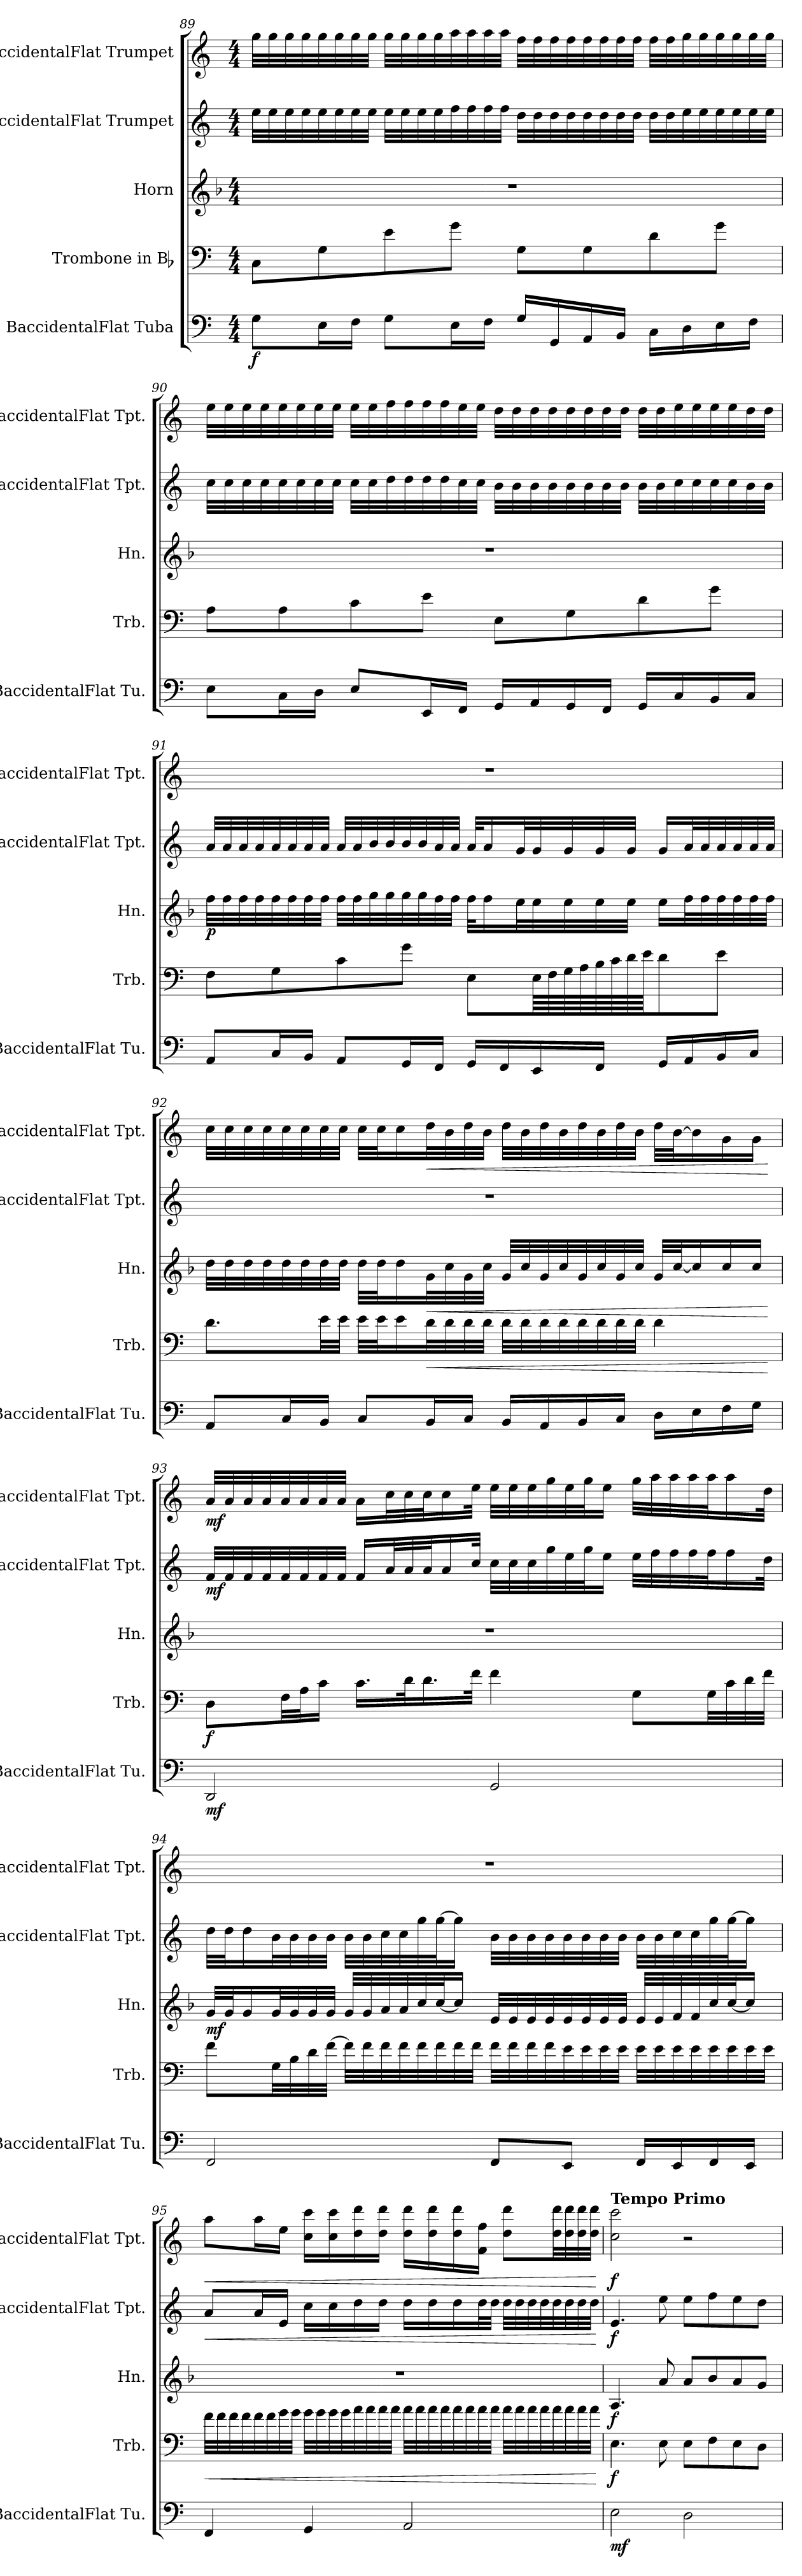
**kern	**dynam	**kern	**dynam	**kern	**dynam	**kern	**dynam	**kern	**dynam
*part5	*part5	*part4	*part4	*part3	*part3	*part2	*part2	*part1	*part1
*staff5	*staff5	*staff4	*staff4	*staff3	*staff3	*staff2	*staff2	*staff1	*staff1
*I"BaccidentalFlat Tuba	*	*I"Trombone in Bb	*	*I"Horn	*	*I"BaccidentalFlat Trumpet	*	*I"BaccidentalFlat Trumpet	*
*I'BaccidentalFlat Tu.	*	*I'Trb.	*	*I'Hn.	*	*I'BaccidentalFlat Tpt.	*	*I'BaccidentalFlat Tpt.	*
!!LO:PB:g=z
*clefF4	*	*clefF4	*	*clefG2	*	*clefG2	*	*clefG2	*
*ITrd1c2	*	*ITrd1c2	*	*ITrd4c7	*	*ITrd1c2	*	*ITrd1c2	*
*k[b-e-]	*	*k[b-e-]	*	*k[b-e-]	*	*k[b-e-]	*	*k[b-e-]	*
*M4/4	*	*M4/4	*	*M4/4	*	*M4/4	*	*M4/4	*
=89	=89	=89	=89	=89	=89	=89	=89	=89	=89
!	!LO:DY:b	!	!	!	!	!	!	!	!
8F\L	f	8BB-\L	.	1r	.	32dd\LLL	.	32ff\LLL	.
.	.	.	.	.	.	32dd\	.	32ff\	.
.	.	.	.	.	.	32dd\	.	32ff\	.
.	.	.	.	.	.	32dd\	.	32ff\	.
16D\L	.	8F\	.	.	.	32dd\	.	32ff\	.
.	.	.	.	.	.	32dd\	.	32ff\	.
16E-\JJ	.	.	.	.	.	32dd\	.	32ff\	.
.	.	.	.	.	.	32dd\JJJ	.	32ff\JJJ	.
8F\L	.	8d\	.	.	.	32dd\LLL	.	32ff\LLL	.
.	.	.	.	.	.	32dd\	.	32ff\	.
.	.	.	.	.	.	32dd\	.	32ff\	.
.	.	.	.	.	.	32dd\	.	32ff\	.
16D\L	.	8f\J	.	.	.	32ee-\	.	32gg\	.
.	.	.	.	.	.	32ee-\	.	32gg\	.
16E-\JJ	.	.	.	.	.	32ee-\	.	32gg\	.
.	.	.	.	.	.	32ee-\JJJ	.	32gg\JJJ	.
16F/LL	.	8F\L	.	.	.	32cc\LLL	.	32ee-\LLL	.
.	.	.	.	.	.	32cc\	.	32ee-\	.
16FF/	.	.	.	.	.	32cc\	.	32ee-\	.
.	.	.	.	.	.	32cc\	.	32ee-\	.
16GG/	.	8F\	.	.	.	32cc\	.	32ee-\	.
.	.	.	.	.	.	32cc\	.	32ee-\	.
16AA/JJ	.	.	.	.	.	32cc\	.	32ee-\	.
.	.	.	.	.	.	32cc\JJJ	.	32ee-\JJJ	.
16BB-\LL	.	8c\	.	.	.	32cc\LLL	.	32ee-\LLL	.
.	.	.	.	.	.	32cc\	.	32ee-\	.
16C\	.	.	.	.	.	32dd\	.	32ff\	.
.	.	.	.	.	.	32dd\	.	32ff\	.
16D\	.	8f\J	.	.	.	32dd\	.	32ff\	.
.	.	.	.	.	.	32dd\	.	32ff\	.
16E-\JJ	.	.	.	.	.	32dd\	.	32ff\	.
.	.	.	.	.	.	32dd\JJJ	.	32ff\JJJ	.
!!LO:LB:g=z
=90	=90	=90	=90	=90	=90	=90	=90	=90	=90
8D\L	.	8G\L	.	1r	.	32b-\LLL	.	32dd\LLL	.
.	.	.	.	.	.	32b-\	.	32dd\	.
.	.	.	.	.	.	32b-\	.	32dd\	.
.	.	.	.	.	.	32b-\	.	32dd\	.
16BB-\L	.	8G\	.	.	.	32b-\	.	32dd\	.
.	.	.	.	.	.	32b-\	.	32dd\	.
16C\JJ	.	.	.	.	.	32b-\	.	32dd\	.
.	.	.	.	.	.	32b-\JJJ	.	32dd\JJJ	.
8D/L	.	8B-\	.	.	.	32b-\LLL	.	32dd\LLL	.
.	.	.	.	.	.	32b-\	.	32dd\	.
.	.	.	.	.	.	32cc\	.	32ee-\	.
.	.	.	.	.	.	32cc\	.	32ee-\	.
16DD/L	.	8d\J	.	.	.	32cc\	.	32ee-\	.
.	.	.	.	.	.	32cc\	.	32ee-\	.
16EE-/JJ	.	.	.	.	.	32b-\	.	32dd\	.
.	.	.	.	.	.	32b-\JJJ	.	32dd\JJJ	.
16FF/LL	.	8D\L	.	.	.	32a\LLL	.	32cc\LLL	.
.	.	.	.	.	.	32a\	.	32cc\	.
16GG/	.	.	.	.	.	32a\	.	32cc\	.
.	.	.	.	.	.	32a\	.	32cc\	.
16FF/	.	8F\	.	.	.	32a\	.	32cc\	.
.	.	.	.	.	.	32a\	.	32cc\	.
16EE-/JJ	.	.	.	.	.	32a\	.	32cc\	.
.	.	.	.	.	.	32a\JJJ	.	32cc\JJJ	.
16FF/LL	.	8c\	.	.	.	32a\LLL	.	32cc\LLL	.
.	.	.	.	.	.	32a\	.	32cc\	.
16BB-/	.	.	.	.	.	32b-\	.	32dd\	.
.	.	.	.	.	.	32b-\	.	32dd\	.
16AA/	.	8f\J	.	.	.	32b-\	.	32dd\	.
.	.	.	.	.	.	32b-\	.	32dd\	.
16BB-/JJ	.	.	.	.	.	32a\	.	32cc\	.
.	.	.	.	.	.	32a\JJJ	.	32cc\JJJ	.
!!LO:PB:g=z
=91	=91	=91	=91	=91	=91	=91	=91	=91	=91
!	!	!	!	!	!LO:DY:b	!	!	!	!
8GG/L	.	8E-\L	.	32b-\LLL	p	32g/LLL	.	1r	.
.	.	.	.	32b-\	.	32g/	.	.	.
.	.	.	.	32b-\	.	32g/	.	.	.
.	.	.	.	32b-\	.	32g/	.	.	.
16BB-/L	.	8F\	.	32b-\	.	32g/	.	.	.
.	.	.	.	32b-\	.	32g/	.	.	.
16AA/JJ	.	.	.	32b-\	.	32g/	.	.	.
.	.	.	.	32b-\JJJ	.	32g/JJJ	.	.	.
8GG/L	.	8B-\	.	32b-\LLL	.	32g/LLL	.	.	.
.	.	.	.	32b-\	.	32g/	.	.	.
.	.	.	.	32cc\	.	32a/	.	.	.
.	.	.	.	32cc\	.	32a/	.	.	.
16FF/L	.	8f\J	.	32cc\	.	32a/	.	.	.
.	.	.	.	32cc\	.	32a/	.	.	.
16EE-/JJ	.	.	.	32b-\	.	32g/	.	.	.
.	.	.	.	32b-\JJJ	.	32g/JJJ	.	.	.
16FF/LL	.	8D\L	.	32b-\KLL	.	32g/KLL	.	.	.
.	.	.	.	16b-\	.	16g/	.	.	.
16EE-/	.	.	.	.	.	.	.	.	.
.	.	.	.	32a\L	.	32f/L	.	.	.
16DD/	.	64D\LLL	.	32a\	.	32f/	.	.	.
.	.	64E-\	.	.	.	.	.	.	.
.	.	64F\	.	32a\	.	32f/	.	.	.
.	.	64G\	.	.	.	.	.	.	.
16EE-/JJ	.	64A\	.	32a\	.	32f/	.	.	.
.	.	64B-\	.	.	.	.	.	.	.
.	.	64c\	.	32a\JJJ	.	32f/JJJ	.	.	.
.	.	64d\JJJ	.	.	.	.	.	.	.
16FF/LL	.	8c\	.	16a\LL	.	16f/LL	.	.	.
16GG/	.	.	.	32b-\L	.	32g/L	.	.	.
.	.	.	.	32b-\	.	32g/	.	.	.
16AA/	.	8d\J	.	32b-\	.	32g/	.	.	.
.	.	.	.	32b-\	.	32g/	.	.	.
16BB-/JJ	.	.	.	32b-\	.	32g/	.	.	.
.	.	.	.	32b-\JJJ	.	32g/JJJ	.	.	.
!!LO:LB:g=z
=92	=92	=92	=92	=92	=92	=92	=92	=92	=92
8GG/L	.	8.c\L	.	32g\LLL	.	1r	.	32b-\LLL	.
.	.	.	.	32g\	.	.	.	32b-\	.
.	.	.	.	32g\	.	.	.	32b-\	.
.	.	.	.	32g\	.	.	.	32b-\	.
16BB-/L	.	.	.	32g\	.	.	.	32b-\	.
.	.	.	.	32g\	.	.	.	32b-\	.
16AA/JJ	.	32d\LL	.	32g\	.	.	.	32b-\	.
.	.	32d\JJJ	.	32g\JJJ	.	.	.	32b-\JJJ	.
8BB-/L	.	32d\LLL	.	32g\LLL	.	.	.	32b-\LLL	.
.	.	32d\J	.	32g\J	.	.	.	32b-\J	.
.	.	16d\	.	16g\	.	.	.	16b-\	.
!	!	!	!LO:HP:b	!	!LO:HP:b	!	!	!	!LO:HP:b
16AA/L	.	32c\L	<	32c\L	<	.	.	32cc\L	<
.	.	32c\	.	32f\	.	.	.	32a\	.
16BB-/JJ	.	32c\	.	32c\	.	.	.	32cc\	.
.	.	32c\JJJ	.	32f\JJJ	.	.	.	32a\JJJ	.
16AA/LL	.	32c\LLL	.	32c/LLL	.	.	.	32cc\LLL	.
.	.	32c\	.	32f/	.	.	.	32a\	.
16GG/	.	32c\	.	32c/	.	.	.	32cc\	.
.	.	32c\	.	32f/	.	.	.	32a\	.
16AA/	.	32c\	.	32c/	.	.	.	32cc\	.
.	.	32c\	.	32f/	.	.	.	32a\	.
16BB-/JJ	.	32c\	.	32c/	.	.	.	32cc\	.
.	.	32c\JJJ	.	32f/JJJ	.	.	.	32a\JJJ	.
16C\LL	.	4c\	.	32c/LLL	.	.	.	32cc\LLL	.
.	.	.	.	[32f/J	.	.	.	[32a\J	.
16D\	.	.	.	16f/]	.	.	.	16a\]	.
16E-\	.	.	.	16f/	.	.	.	16f\	.
16F\JJ	.	.	.	16f/JJ	.	.	.	16f\JJ	.
.	.	.	[	.	[	.	.	.	[
!!LO:PB:g=z
=93	=93	=93	=93	=93	=93	=93	=93	=93	=93
!	!LO:DY:b	!	!LO:DY:b	!	!	!	!LO:DY:b	!	!LO:DY:b
2CC/	mf	8C\L	f	1r	.	32e-/LLL	mf	32g/LLL	mf
.	.	.	.	.	.	32e-/	.	32g/	.
.	.	.	.	.	.	32e-/	.	32g/	.
.	.	.	.	.	.	32e-/	.	32g/	.
.	.	32E-\LL	.	.	.	32e-/	.	32g/	.
.	.	32G\J	.	.	.	32e-/	.	32g/	.
.	.	16B-\JJ	.	.	.	32e-/	.	32g/	.
.	.	.	.	.	.	32e-/JJJ	.	32g/JJJ	.
.	.	16.B-\LL	.	.	.	16e-/LL	.	16g\LL	.
.	.	.	.	.	.	32g/L	.	32b-\L	.
.	.	32c\K	.	.	.	32g/	.	32b-\	.
.	.	16.c\	.	.	.	32g/J	.	32b-\J	.
.	.	.	.	.	.	16g/	.	16b-\	.
.	.	32e-\JJk	.	.	.	32b-/JJk	.	32dd\JJk	.
2FF/	.	4e-\	.	.	.	32b-\LLL	.	32dd\LLL	.
.	.	.	.	.	.	32b-\	.	32dd\	.
.	.	.	.	.	.	32b-\	.	32dd\	.
.	.	.	.	.	.	32ff\	.	32ff\	.
.	.	.	.	.	.	32dd\	.	32dd\	.
.	.	.	.	.	.	32ff\J	.	32ff\J	.
.	.	.	.	.	.	16dd\JJ	.	16dd\JJ	.
.	.	8F\L	.	.	.	32dd\LLL	.	32ff\LLL	.
.	.	.	.	.	.	32ee-\	.	32gg\	.
.	.	.	.	.	.	32ee-\	.	32gg\	.
.	.	.	.	.	.	32ee-\	.	32gg\	.
.	.	32F\LL	.	.	.	32ee-\J	.	32gg\J	.
.	.	32B-\	.	.	.	16ee-\	.	16gg\	.
.	.	32c\	.	.	.	.	.	.	.
.	.	32e-\JJJ	.	.	.	32cc\JJk	.	32cc\JJk	.
!!LO:LB:g=z
=94	=94	=94	=94	=94	=94	=94	=94	=94	=94
!	!	!	!	!	!LO:DY:b	!	!	!	!
2EE-/	.	8e-\L	.	32c/LLL	mf	32cc\LLL	.	1r	.
.	.	.	.	32c/J	.	32cc\J	.	.	.
.	.	.	.	16c/	.	16cc\	.	.	.
.	.	32F\LL	.	32c/L	.	32a\L	.	.	.
.	.	32A\	.	32c/	.	32a\	.	.	.
.	.	32c\	.	32c/	.	32a\	.	.	.
.	.	[32e-\JJJ	.	32c/JJJ	.	32a\JJJ	.	.	.
.	.	32e-\LLL]	.	32c/LLL	.	32a\LLL	.	.	.
.	.	32e-\	.	32c/	.	32a\	.	.	.
.	.	32e-\	.	32d/	.	32b-\	.	.	.
.	.	32e-\	.	32d/	.	32b-\	.	.	.
.	.	32e-\	.	32f/	.	32ff\	.	.	.
.	.	32e-\	.	[32f/J	.	[32ff\J	.	.	.
.	.	32e-\	.	16f/JJ]	.	16ff\JJ]	.	.	.
.	.	32e-\JJJ	.	.	.	.	.	.	.
8EE-/L	.	32e-\LLL	.	32A/LLL	.	32a\LLL	.	.	.
.	.	32e-\	.	32A/	.	32a\	.	.	.
.	.	32e-\	.	32A/	.	32a\	.	.	.
.	.	32e-\	.	32A/	.	32a\	.	.	.
8DD/J	.	32d\	.	32A/	.	32a\	.	.	.
.	.	32d\	.	32A/	.	32a\	.	.	.
.	.	32d\	.	32A/	.	32a\	.	.	.
.	.	32d\JJJ	.	32A/JJJ	.	32a\JJJ	.	.	.
16EE-/LL	.	32d\LLL	.	32A/LLL	.	32a\LLL	.	.	.
.	.	32d\	.	32A/	.	32a\	.	.	.
16DD/	.	32d\	.	32B-/	.	32b-\	.	.	.
.	.	32d\	.	32B-/	.	32b-\	.	.	.
16EE-/	.	32d\	.	32f/	.	32ff\	.	.	.
.	.	32d\	.	[32f/J	.	[32ff\J	.	.	.
16DD/JJ	.	32d\	.	16f/JJ]	.	16ff\JJ]	.	.	.
.	.	32d\JJJ	.	.	.	.	.	.	.
!!LO:PB:g=z
=95	=95	=95	=95	=95	=95	=95	=95	=95	=95
!	!	!	!LO:HP:b	!	!	!	!LO:HP:b	!	!LO:HP:b
4EE-/	.	32e-\LLL	<	1r	.	8g/L	<	8gg\L	<
.	.	32e-\	.	.	.	.	.	.	.
.	.	32e-\	.	.	.	.	.	.	.
.	.	32e-\	.	.	.	.	.	.	.
.	.	32e-\	.	.	.	16g/L	.	16gg\L	.
.	.	32e-\	.	.	.	.	.	.	.
.	.	32f\	.	.	.	16d/JJ	.	16dd\JJ	.
.	.	32f\JJJ	.	.	.	.	.	.	.
4FF/	.	32f\LLL	.	.	.	16b-\LL	.	16b-\ 16bb-\LL	.
.	.	32f\	.	.	.	.	.	.	.
.	.	32f\	.	.	.	16b-\	.	16b-\ 16bb-\	.
.	.	32f\	.	.	.	.	.	.	.
.	.	32g\	.	.	.	16cc\	.	16cc\ 16ccc\	.
.	.	32g\	.	.	.	.	.	.	.
.	.	32g\	.	.	.	16cc\JJ	.	16cc\ 16ccc\JJ	.
.	.	32g\JJJ	.	.	.	.	.	.	.
2GG/	.	32g\LLL	.	.	.	16cc\LL	.	16cc\ 16ccc\LL	.
.	.	32g\	.	.	.	.	.	.	.
.	.	32g\	.	.	.	16cc\	.	16cc\ 16ccc\	.
.	.	32g\	.	.	.	.	.	.	.
.	.	32g\	.	.	.	16cc\	.	16cc\ 16ccc\	.
.	.	32g\	.	.	.	.	.	.	.
.	.	32g\	.	.	.	32cc\L	.	16e-\ 16ee-\JJ	.
.	.	32g\JJJ	.	.	.	32cc\JJJ	.	.	.
.	.	32g\LLL	.	.	.	32cc\LLL	.	8cc\ 8ccc\L	.
.	.	32g\	.	.	.	32cc\	.	.	.
.	.	32g\	.	.	.	32cc\	.	.	.
.	.	32g\	.	.	.	32cc\	.	.	.
.	.	32g\	.	.	.	32cc\	.	32cc\ 32ccc\LL	.
.	.	32g\	.	.	.	32cc\	.	32cc\ 32ccc\	.
.	.	32g\	.	.	.	32cc\	.	32cc\ 32ccc\	.
.	.	32g\JJJ	.	.	.	32cc\JJJ	.	32cc\ 32ccc\JJJ	.
.	.	.	[	.	.	.	[	.	[
!!LO:LB:g=z
=96	=96	=96	=96	=96	=96	=96	=96	=96	=96
!	!	!	!	!	!	!	!	!LO:TX:a:B:t=Tempo Primo	!
!	!LO:DY:b	!	!LO:DY:b	!	!LO:DY:b	!	!LO:DY:b	!	!LO:DY:b
2D\	mf	4.D\	f	4.D/	f	4.d/	f	2b-\ 2bb-\	f
.	.	8D\	.	8d/	.	8dd\	.	.	.
2C\	.	8D\L	.	8d/L	.	8dd\L	.	2r	.
.	.	8E-\	.	8e-/	.	8ee-\	.	.	.
.	.	8D\	.	8d/	.	8dd\	.	.	.
.	.	8C\J	.	8c/J	.	8cc\J	.	.	.
=	=	=	=	=	=	=	=	=	=
*-	*-	*-	*-	*-	*-	*-	*-	*-	*-
